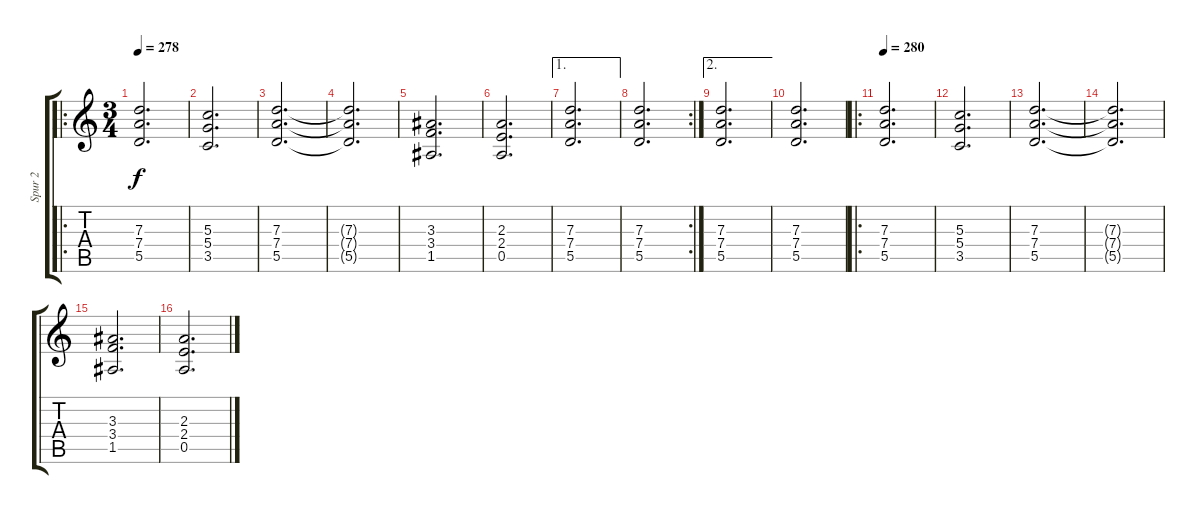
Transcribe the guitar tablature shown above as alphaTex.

\track ("Spur 2" "Spur 2") {instrument overdrivenguitar}
\staff {score tabs}
\tuning (E4 B3 G3 D3 A2 E2) {hide}
\ro
\ts (3 4)
\tempo 278
\clef g2
\ks c
(7.3 7.4 5.5).2{d dy f instrument overdrivenguitar} |
(5.3 5.4 3.5).2{d} |
(7.3 7.4 5.5).2{d} |
(7.3{t} 7.4{t} 5.5{t}).2{d} |
(3.3 3.4 1.5).2{d} |
(2.3 2.4 0.5).2{d} |
\ae 1
(7.3 7.4 5.5).2{d} |
\rc 2
(7.3 7.4 5.5).2{d} |
\ae 2
(7.3 7.4 5.5).2{d} |
(7.3 7.4 5.5).2{d} |
\ro
\tempo 280
(7.3 7.4 5.5).2{d} |
(5.3 5.4 3.5).2{d} |
(7.3 7.4 5.5).2{d} |
(7.3{t} 7.4{t} 5.5{t}).2{d} |
(3.3 3.4 1.5).2{d} |
(2.3 2.4 0.5).2{d}
